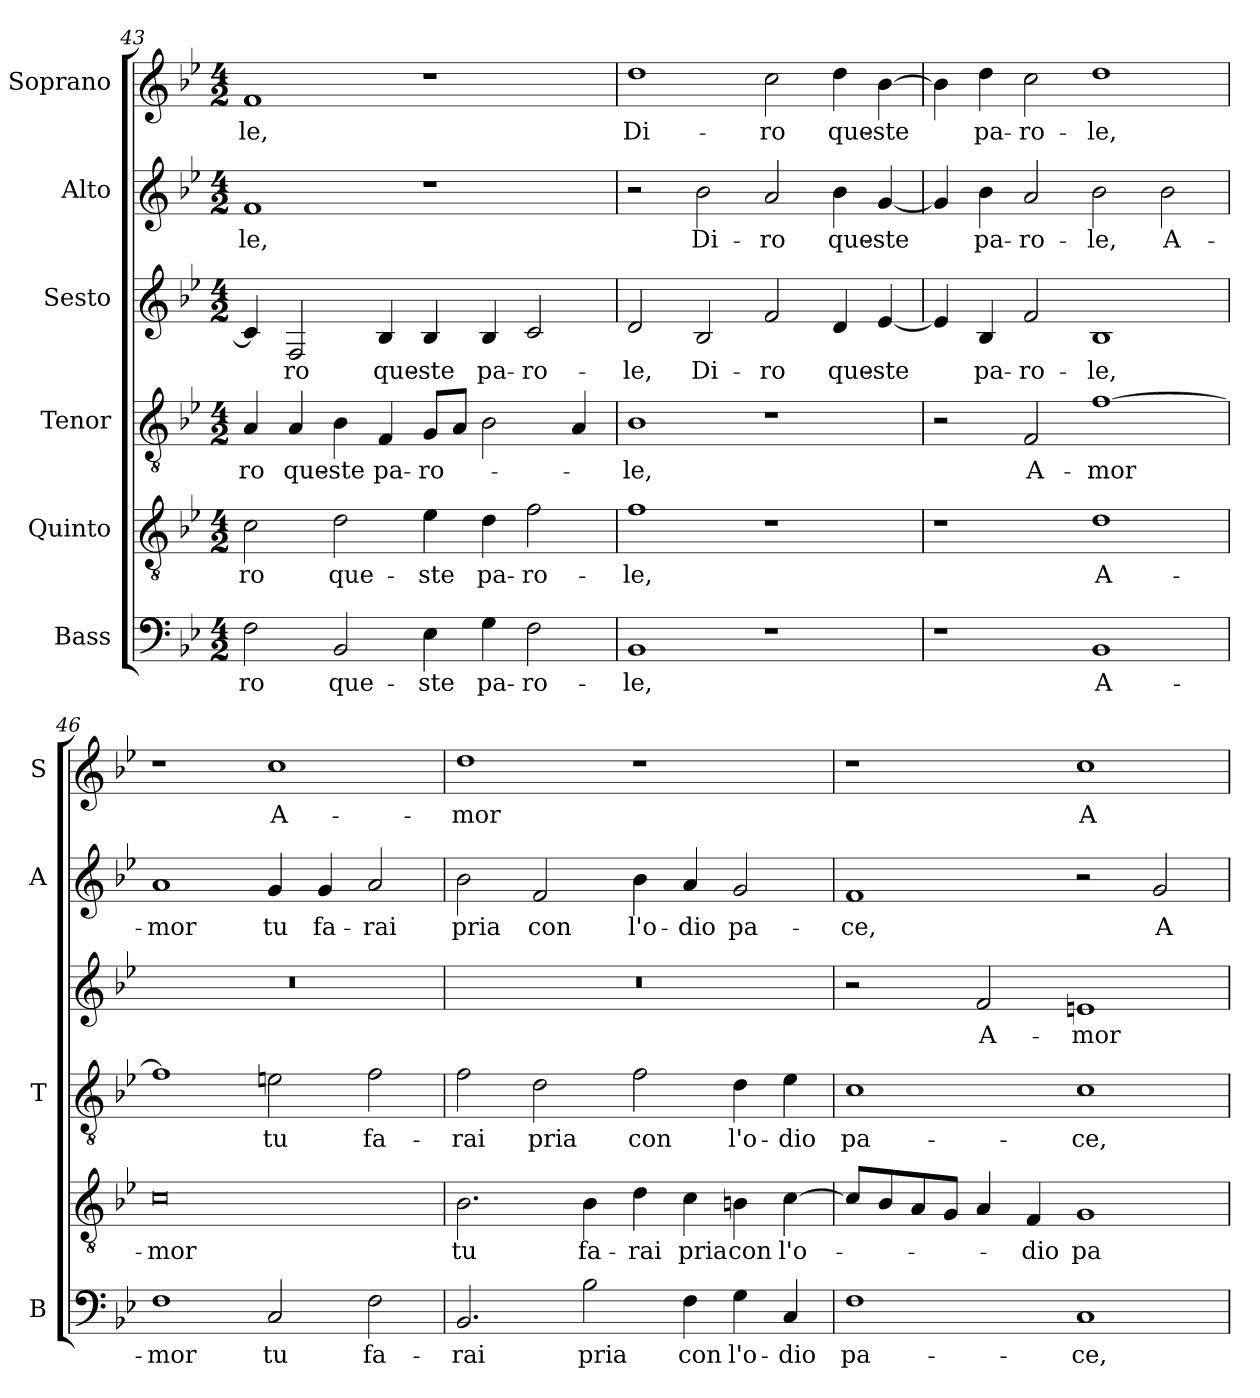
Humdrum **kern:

**kern	**text	**kern	**text	**kern	**text	**kern	**text	**kern	**text	**kern	**text
*part6	*part6	*part5	*part5	*part4	*part4	*part3	*part3	*part2	*part2	*part1	*part1
*staff6	*staff6	*staff5	*staff5	*staff4	*staff4	*staff3	*staff3	*staff2	*staff2	*staff1	*staff1
*I"Bass	*	*I"Quinto	*	*I"Tenor	*	*I"Sesto	*	*I"Alto	*	*I"Soprano	*
*I'B	*	*	*	*I'T	*	*	*	*I'A	*	*I'S	*
*clefF4	*	*clefGv2	*	*clefGv2	*	*clefG2	*	*clefG2	*	*clefG2	*
*k[b-e-]	*	*k[b-e-]	*	*k[b-e-]	*	*k[b-e-]	*	*k[b-e-]	*	*k[b-e-]	*
*B-:	*	*B-:	*	*B-:	*	*B-:	*	*B-:	*	*B-:	*
*M4/2	*	*M4/2	*	*M4/2	*	*M4/2	*	*M4/2	*	*M4/2	*
=43	=43	=43	=43	=43	=43	=43	=43	=43	=43	=43	=43
!	!LO:LY:b	!	!LO:LY:b	!	!LO:LY:b	!	!	!	!LO:LY:b	!	!LO:LY:b
2F\	-ro	2c\	-ro	4A/	-ro	4c/]	.	1f	-le,	1f	-le,
!	!	!	!	!	!LO:LY:b	!	!LO:LY:b	!	!	!	!
.	.	.	.	4A/	que-	2F/	-ro	.	.	.	.
!	!LO:LY:b	!	!LO:LY:b	!	!LO:LY:b	!	!	!	!	!	!
2BB-/	que-	2d\	que-	4B-\	-ste	.	.	.	.	.	.
!	!	!	!	!	!LO:LY:b	!	!LO:LY:b	!	!	!	!
.	.	.	.	4F/	pa-	4B-/	que-	.	.	.	.
!	!LO:LY:b	!	!LO:LY:b	!	!LO:LY:b	!	!LO:LY:b	!	!	!	!
4E-\	-ste	4e-\	-ste	8G/L	-ro-	4B-/	-ste	1r	.	1r	.
.	.	.	.	8A/J	.	.	.	.	.	.	.
!	!LO:LY:b	!	!LO:LY:b	!	!	!	!LO:LY:b	!	!	!	!
4G\	pa-	4d\	pa-	2B-\	.	4B-/	pa-	.	.	.	.
!	!LO:LY:b	!	!LO:LY:b	!	!	!	!LO:LY:b	!	!	!	!
2F\	-ro-	2f\	-ro-	.	.	2c/	-ro-	.	.	.	.
.	.	.	.	4A/	.	.	.	.	.	.	.
!!LO:LB:g=z
=44	=44	=44	=44	=44	=44	=44	=44	=44	=44	=44	=44
!	!LO:LY:b	!	!LO:LY:b	!	!LO:LY:b	!	!LO:LY:b	!	!	!	!LO:LY:b
1BB-	-le,	1f	-le,	1B-	-le,	2d/	-le,	2r	.	1dd	Di-
!	!	!	!	!	!	!	!LO:LY:b	!	!LO:LY:b	!	!
.	.	.	.	.	.	2B-/	Di-	2b-\	Di-	.	.
!	!	!	!	!	!	!	!LO:LY:b	!	!LO:LY:b	!	!LO:LY:b
1r	.	1r	.	1r	.	2f/	-ro	2a/	-ro	2cc\	-ro
!	!	!	!	!	!	!	!LO:LY:b	!	!LO:LY:b	!	!LO:LY:b
.	.	.	.	.	.	4d/	que-	4b-\	que-	4dd\	que-
!	!	!	!	!	!	!	!LO:LY:b	!	!LO:LY:b	!	!LO:LY:b
.	.	.	.	.	.	[4e-/	-ste	[4g/	-ste	[4b-\	-ste
=45	=45	=45	=45	=45	=45	=45	=45	=45	=45	=45	=45
1r	.	1r	.	2r	.	4e-/]	.	4g/]	.	4b-\]	.
!	!	!	!	!	!	!	!LO:LY:b	!	!LO:LY:b	!	!LO:LY:b
.	.	.	.	.	.	4B-/	pa-	4b-\	pa-	4dd\	pa-
!	!	!	!	!	!LO:LY:b	!	!LO:LY:b	!	!LO:LY:b	!	!LO:LY:b
.	.	.	.	2F/	A-	2f/	-ro-	2a/	-ro-	2cc\	-ro-
!	!LO:LY:b	!	!LO:LY:b	!	!LO:LY:b	!	!LO:LY:b	!	!LO:LY:b	!	!LO:LY:b
1BB-	A-	1d	A-	[1f	-mor	1B-	-le,	2b-\	-le,	1dd	-le,
!	!	!	!	!	!	!	!	!	!LO:LY:b	!	!
.	.	.	.	.	.	.	.	2b-\	A-	.	.
=46	=46	=46	=46	=46	=46	=46	=46	=46	=46	=46	=46
!	!LO:LY:b	!	!LO:LY:b	!	!	!	!	!	!LO:LY:b	!	!
1F	-mor	0c	-mor	1f]	.	0r	.	1a	-mor	1r	.
!	!LO:LY:b	!	!	!	!LO:LY:b	!	!	!	!LO:LY:b	!	!LO:LY:b
2C/	tu	.	.	2en\	tu	.	.	4g/	tu	1cc	A-
!	!	!	!	!	!	!	!	!	!LO:LY:b	!	!
.	.	.	.	.	.	.	.	4g/	fa-	.	.
!	!LO:LY:b	!	!	!	!LO:LY:b	!	!	!	!LO:LY:b	!	!
2F\	fa-	.	.	2f\	fa-	.	.	2a/	-rai	.	.
=47	=47	=47	=47	=47	=47	=47	=47	=47	=47	=47	=47
!	!LO:LY:b	!	!LO:LY:b	!	!LO:LY:b	!	!	!	!LO:LY:b	!	!LO:LY:b
2.BB-/	-rai	2.B-\	tu	2f\	-rai	0r	.	2b-\	pria	1dd	-mor
!	!	!	!	!	!LO:LY:b	!	!	!	!LO:LY:b	!	!
.	.	.	.	2d\	pria	.	.	2f/	con	.	.
!	!LO:LY:b	!	!LO:LY:b	!	!	!	!	!	!	!	!
2B-\	pria	4B-\	fa-	.	.	.	.	.	.	.	.
!	!	!	!LO:LY:b	!	!LO:LY:b	!	!	!	!LO:LY:b	!	!
.	.	4d\	-rai	2f\	con	.	.	4b-\	l'o-	1r	.
!	!LO:LY:b	!	!LO:LY:b	!	!	!	!	!	!LO:LY:b	!	!
4F\	con	4c\	pria	.	.	.	.	4a/	-dio	.	.
!	!LO:LY:b	!	!LO:LY:b	!	!LO:LY:b	!	!	!	!LO:LY:b	!	!
4G\	l'o-	4Bn\	con	4d\	l'o-	.	.	2g/	pa-	.	.
!	!LO:LY:b	!	!LO:LY:b	!	!LO:LY:b	!	!	!	!	!	!
4C/	-dio	[4c\	l'o-	4e-\	-dio	.	.	.	.	.	.
!!LO:PB:g=z
=48	=48	=48	=48	=48	=48	=48	=48	=48	=48	=48	=48
!	!LO:LY:b	!	!	!	!LO:LY:b	!	!	!	!LO:LY:b	!	!
1F	pa-	8c/L]	.	1c	pa-	2r	.	1f	-ce,	1r	.
.	.	8B-/	.	.	.	.	.	.	.	.	.
.	.	8A/	.	.	.	.	.	.	.	.	.
.	.	8G/J	.	.	.	.	.	.	.	.	.
!	!	!	!	!	!	!	!LO:LY:b	!	!	!	!
.	.	4A/	.	.	.	2f/	A-	.	.	.	.
!	!	!	!LO:LY:b	!	!	!	!	!	!	!	!
.	.	4F/	-dio	.	.	.	.	.	.	.	.
!	!LO:LY:b	!	!LO:LY:b	!	!LO:LY:b	!	!LO:LY:b	!	!	!	!LO:LY:b
1C	-ce,	1G	pa-	1c	-ce,	1en	-mor	2r	.	1cc	A-
!	!	!	!	!	!	!	!	!	!LO:LY:b	!	!
.	.	.	.	.	.	.	.	2g/	A-	.	.
=	=	=	=	=	=	=	=	=	=	=	=
*-	*-	*-	*-	*-	*-	*-	*-	*-	*-	*-	*-
